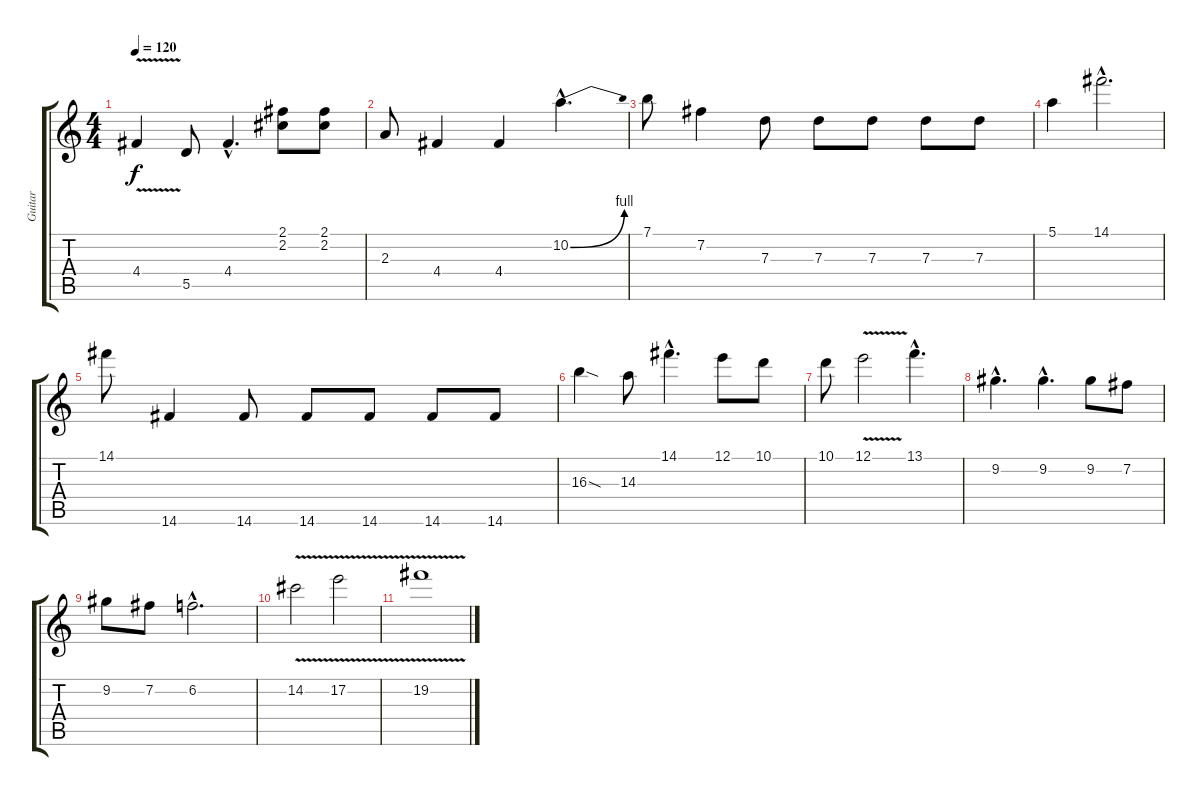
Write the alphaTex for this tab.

\track ("Guitar" "Guitar") {instrument overdrivenguitar}
\staff {score tabs}
\tuning (E4 B3 G3 D3 A2 E2) {hide}
\ts (4 4)
\tempo 120
\clef g2
\ks c
4.4{v}.4{dy f} 5.5.8 4.4{hac}.4{d} (2.1 2.2).8 (2.1 2.2).8 |
2.3.8 4.4.4 4.4.4 10.2{be (bend 0 0 60 4) hac}.4{d} |
7.1.8 7.2.4 7.3.8 7.3.8 7.3.8 7.3.8 7.3.8 |
5.1.4 14.1{hac}.2{d} |
14.1.8 14.6.4 14.6.8 14.6.8 14.6.8 14.6.8 14.6.8 |
16.3{sod}.4 14.3.8 14.1{hac}.4{d} 12.1.8 10.1.8 |
10.1.8 12.1{v}.2 13.1{hac}.4{d} |
9.2{hac}.4{d} 9.2{hac}.4{d} 9.2.8 7.2.8 |
9.2.8 7.2.8 6.2{hac}.2{d} |
14.2{v}.2 17.2{v}.2 |
19.2{v}.1
